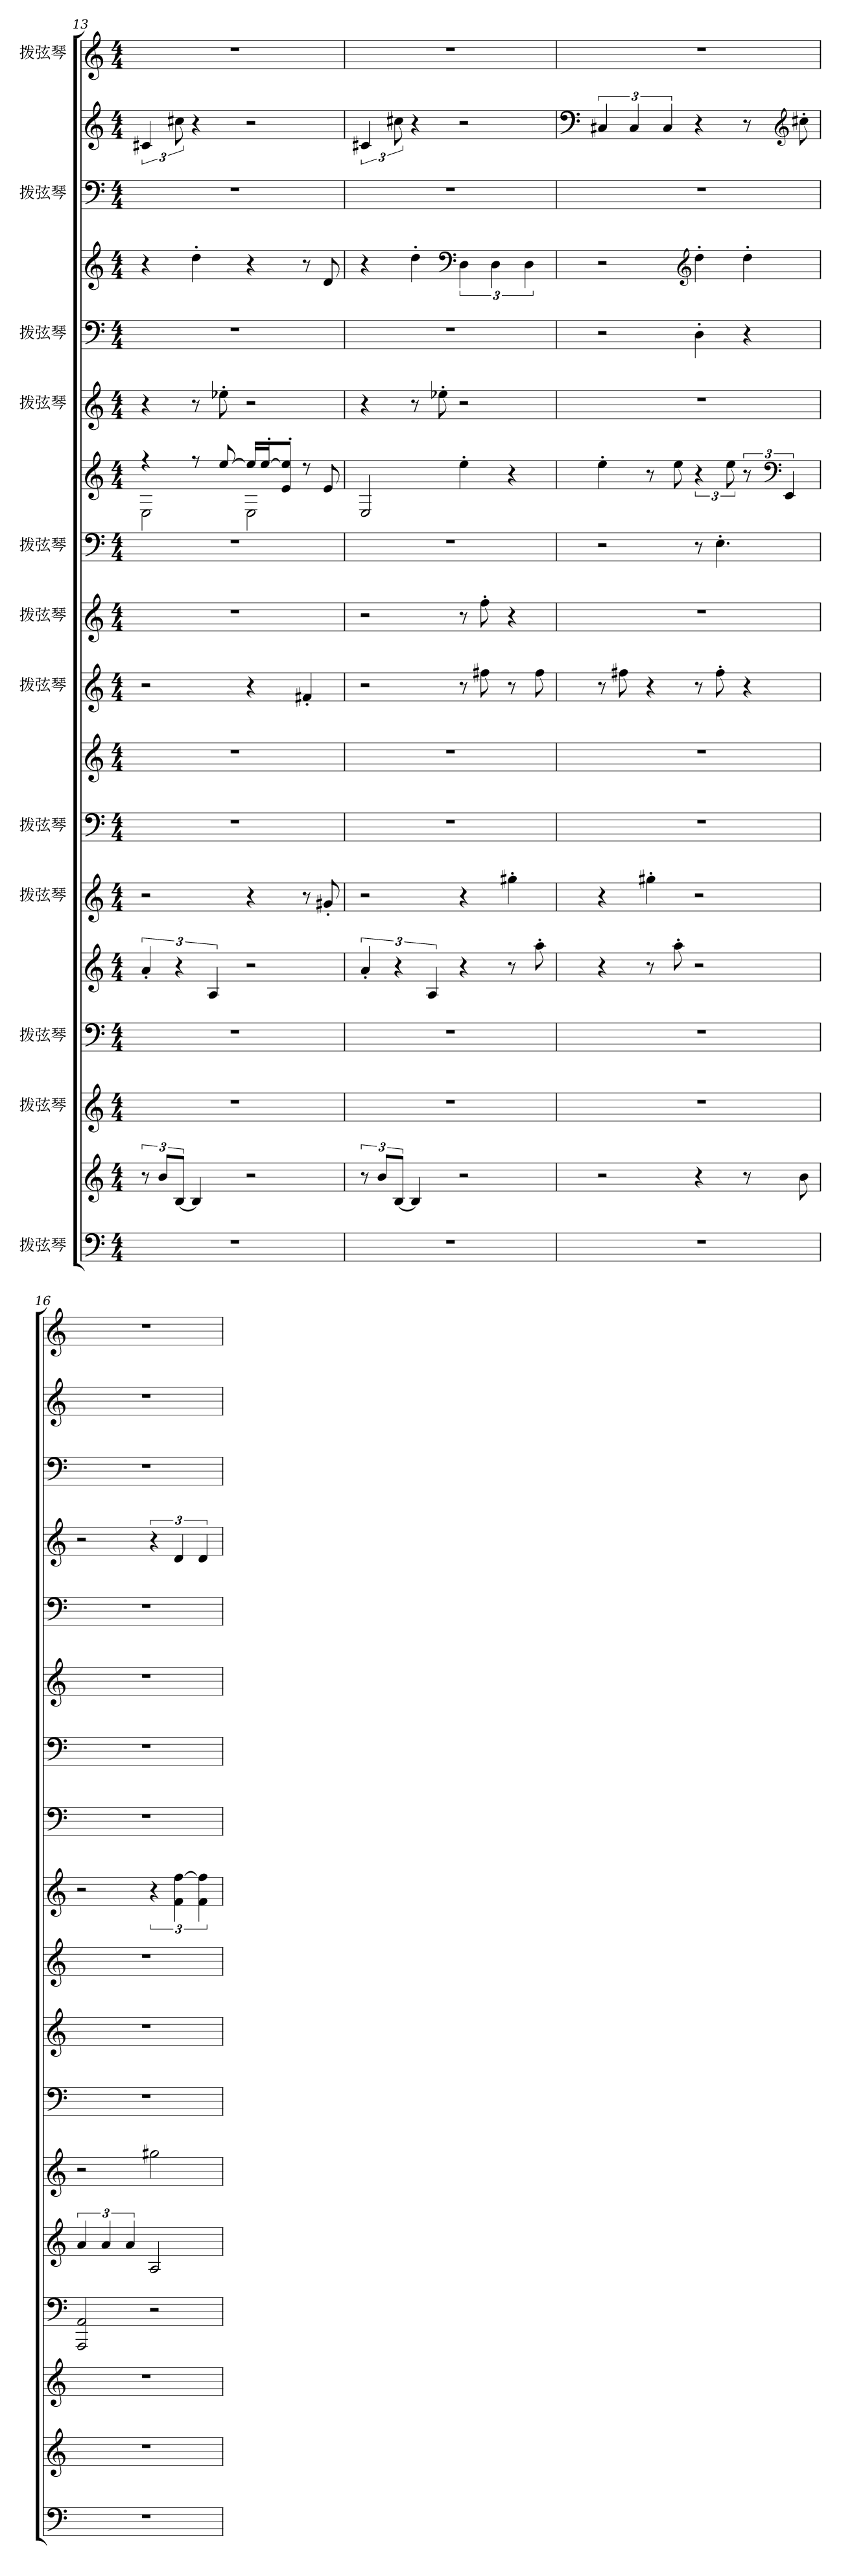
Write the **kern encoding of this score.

**kern	**kern	**kern	**kern	**kern	**kern	**kern	**kern	**kern	**kern	**kern	**kern	**kern	**kern	**kern	**kern	**kern	**kern
*part12	*part12	*part11	*part10	*part10	*part9	*part8	*part8	*part7	*part6	*part5	*part5	*part4	*part3	*part3	*part2	*part2	*part1
*staff18	*staff17	*staff16	*staff15	*staff14	*staff13	*staff12	*staff11	*staff10	*staff9	*staff8	*staff7	*staff6	*staff5	*staff4	*staff3	*staff2	*staff1
*I"拨弦琴	*	*I"拨弦琴	*I"拨弦琴	*	*I"拨弦琴	*I"拨弦琴	*	*I"拨弦琴	*I"拨弦琴	*I"拨弦琴	*	*I"拨弦琴	*I"拨弦琴	*	*I"拨弦琴	*	*I"拨弦琴
*clefF4	*clefG2	*clefG2	*clefF4	*clefG2	*clefG2	*clefF4	*clefG2	*clefG2	*clefG2	*clefF4	*clefG2	*clefG2	*clefF4	*clefG2	*clefF4	*clefG2	*clefG2
*k[]	*k[]	*k[]	*k[]	*k[]	*k[]	*k[]	*k[]	*k[]	*k[]	*k[]	*k[]	*k[]	*k[]	*k[]	*k[]	*k[]	*k[]
*M4/4	*M4/4	*M4/4	*M4/4	*M4/4	*M4/4	*M4/4	*M4/4	*M4/4	*M4/4	*M4/4	*M4/4	*M4/4	*M4/4	*M4/4	*M4/4	*M4/4	*M4/4
=13	=13	=13	=13	=13	=13	=13	=13	=13	=13	=13	=13	=13	=13	=13	=13	=13	=13
*	*	*	*	*	*	*	*	*	*	*	*^	*	*	*	*	*	*
1r	12r	1r	1r	6a'/	2r	1r	1r	2r	1r	1r	4r	2E\	4r	1r	4r	1r	6c#X/	1r
.	12b/L	.	.	.	.	.	.	.	.	.	.	.	.	.	.	.	.	.
.	[12B/J	.	.	6r	.	.	.	.	.	.	.	.	.	.	.	.	12cc#X\	.
.	4B/]	.	.	.	.	.	.	.	.	.	8r	.	8r	.	4dd'\	.	4r	.
.	.	.	.	6A/	.	.	.	.	.	.	.	.	.	.	.	.	.	.
.	.	.	.	.	.	.	.	.	.	.	[8ee/	.	8ee-X'\	.	.	.	.	.
.	2r	.	.	2r	4r	.	.	4r	.	.	16ee/LL]	2E\	2r	.	4r	.	2r	.
.	.	.	.	.	.	.	.	.	.	.	[16ee'/J	.	.	.	.	.	.	.
.	.	.	.	.	.	.	.	.	.	.	8e/' 8ee/]'J	.	.	.	.	.	.	.
.	.	.	.	.	8r	.	.	4f#X'/	.	.	8r	.	.	.	8r	.	.	.
.	.	.	.	.	8g#X'/	.	.	.	.	.	8e/	.	.	.	8d/	.	.	.
*	*	*	*	*	*	*	*	*	*	*	*v	*v	*	*	*	*	*	*
!!LO:PB:g=z
=14	=14	=14	=14	=14	=14	=14	=14	=14	=14	=14	=14	=14	=14	=14	=14	=14	=14
1r	12r	1r	1r	6a'/	2r	1r	1r	2r	2r	1r	2E/	4r	1r	4r	1r	6c#X/	1r
.	12b/L	.	.	.	.	.	.	.	.	.	.	.	.	.	.	.	.
.	[12B/J	.	.	6r	.	.	.	.	.	.	.	.	.	.	.	12cc#X\	.
.	4B/]	.	.	.	.	.	.	.	.	.	.	8r	.	4dd'\	.	4r	.
.	.	.	.	6A/	.	.	.	.	.	.	.	.	.	.	.	.	.
.	.	.	.	.	.	.	.	.	.	.	.	8ee-X'\	.	.	.	.	.
*	*	*	*	*	*	*	*	*	*	*	*	*	*	*clefF4	*	*	*
.	2r	.	.	4r	4r	.	.	8r	8r	.	4ee'\	2r	.	6D\	.	2r	.
.	.	.	.	.	.	.	.	8ff#X\	8ff'\	.	.	.	.	.	.	.	.
.	.	.	.	.	.	.	.	.	.	.	.	.	.	6D\	.	.	.
.	.	.	.	8r	4gg#X'\	.	.	8r	4r	.	4r	.	.	.	.	.	.
.	.	.	.	.	.	.	.	.	.	.	.	.	.	6D\	.	.	.
.	.	.	.	8aa'\	.	.	.	8ff#\	.	.	.	.	.	.	.	.	.
=15	=15	=15	=15	=15	=15	=15	=15	=15	=15	=15	=15	=15	=15	=15	=15	=15	=15
*	*	*	*	*	*	*	*	*	*	*	*	*	*	*	*	*clefF4	*
1r	2r	1r	1r	4r	4r	1r	1r	8r	1r	2r	4ee'\	1r	2r	2r	1r	6C#X/	1r
.	.	.	.	.	.	.	.	8ff#X\	.	.	.	.	.	.	.	.	.
.	.	.	.	.	.	.	.	.	.	.	.	.	.	.	.	6C#/	.
.	.	.	.	8r	4gg#X'\	.	.	4r	.	.	8r	.	.	.	.	.	.
.	.	.	.	.	.	.	.	.	.	.	.	.	.	.	.	6C#/	.
.	.	.	.	8aa'\	.	.	.	.	.	.	8ee\	.	.	.	.	.	.
*	*	*	*	*	*	*	*	*	*	*	*	*	*	*clefG2	*	*	*
.	4r	.	.	2r	2r	.	.	8r	.	8r	6r	.	4D'\	4dd'\	.	4r	.
.	.	.	.	.	.	.	.	8ff#'\	.	4.E'\	.	.	.	.	.	.	.
.	.	.	.	.	.	.	.	.	.	.	12ee\	.	.	.	.	.	.
.	8r	.	.	.	.	.	.	4r	.	.	12r	.	4r	4dd'\	.	8r	.
*	*	*	*	*	*	*	*	*	*	*	*clefF4	*	*	*	*	*	*
.	.	.	.	.	.	.	.	.	.	.	6EE/	.	.	.	.	.	.
*	*	*	*	*	*	*	*	*	*	*	*	*	*	*	*	*clefG2	*
.	8b\	.	.	.	.	.	.	.	.	.	.	.	.	.	.	8cc#X'\	.
=16	=16	=16	=16	=16	=16	=16	=16	=16	=16	=16	=16	=16	=16	=16	=16	=16	=16
1r	1r	1r	2AAA/ 2AA/	6a/	2r	1r	1r	1r	2r	1r	1r	1r	1r	2r	1r	1r	1r
.	.	.	.	6a/	.	.	.	.	.	.	.	.	.	.	.	.	.
.	.	.	.	6a/	.	.	.	.	.	.	.	.	.	.	.	.	.
.	.	.	2r	2A/	2gg#X\	.	.	.	6r	.	.	.	.	6r	.	.	.
.	.	.	.	.	.	.	.	.	6f\ [6ff\	.	.	.	.	6d/	.	.	.
.	.	.	.	.	.	.	.	.	6f\ 6ff\]	.	.	.	.	6d/	.	.	.
=	=	=	=	=	=	=	=	=	=	=	=	=	=	=	=	=	=
*-	*-	*-	*-	*-	*-	*-	*-	*-	*-	*-	*-	*-	*-	*-	*-	*-	*-
